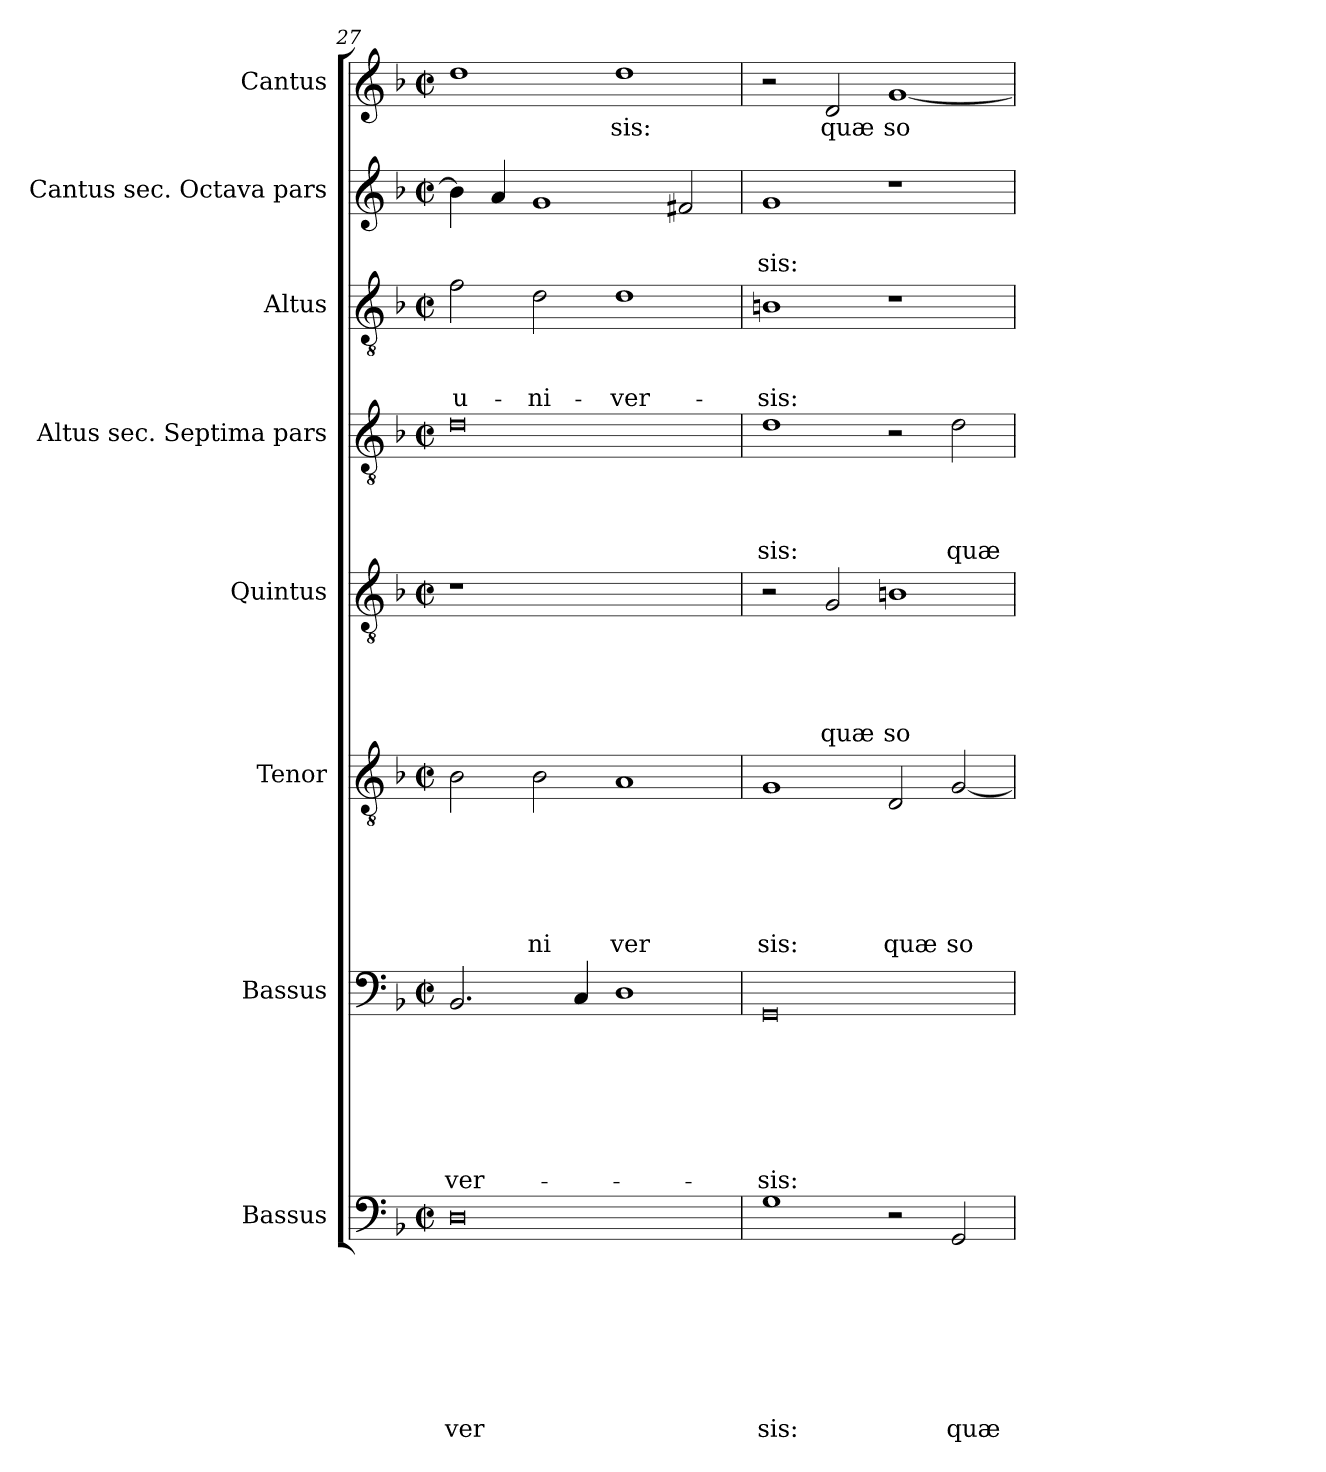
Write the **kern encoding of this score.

**kern	**text	**text	**text	**text	**text	**text	**text	**text	**kern	**text	**text	**text	**text	**text	**text	**text	**kern	**text	**text	**text	**text	**text	**text	**kern	**text	**text	**text	**text	**text	**kern	**text	**text	**text	**text	**kern	**text	**text	**text	**kern	**text	**text	**kern	**text
*part8	*part8	*part8	*part8	*part8	*part8	*part8	*part8	*part8	*part7	*part7	*part7	*part7	*part7	*part7	*part7	*part7	*part6	*part6	*part6	*part6	*part6	*part6	*part6	*part5	*part5	*part5	*part5	*part5	*part5	*part4	*part4	*part4	*part4	*part4	*part3	*part3	*part3	*part3	*part2	*part2	*part2	*part1	*part1
*staff8	*staff8	*staff8	*staff8	*staff8	*staff8	*staff8	*staff8	*staff8	*staff7	*staff7	*staff7	*staff7	*staff7	*staff7	*staff7	*staff7	*staff6	*staff6	*staff6	*staff6	*staff6	*staff6	*staff6	*staff5	*staff5	*staff5	*staff5	*staff5	*staff5	*staff4	*staff4	*staff4	*staff4	*staff4	*staff3	*staff3	*staff3	*staff3	*staff2	*staff2	*staff2	*staff1	*staff1
*I"Bassus	*	*	*	*	*	*	*	*	*I"Bassus	*	*	*	*	*	*	*	*I"Tenor	*	*	*	*	*	*	*I"Quintus	*	*	*	*	*	*I"Altus sec. Septima pars	*	*	*	*	*I"Altus	*	*	*	*I"Cantus sec. Octava pars	*	*	*I"Cantus	*
*	*	*	*	*	*	*	*	*	*I'Bassus	*	*	*	*	*	*	*	*I'Tenor	*	*	*	*	*	*	*I'Quintus	*	*	*	*	*	*	*	*	*	*	*I'Altus	*	*	*	*	*	*	*I'Cantus	*
!!LO:PB:g=z
*clefF4	*	*	*	*	*	*	*	*	*clefF4	*	*	*	*	*	*	*	*clefGv2	*	*	*	*	*	*	*clefGv2	*	*	*	*	*	*clefGv2	*	*	*	*	*clefGv2	*	*	*	*clefG2	*	*	*clefG2	*
*k[b-]	*	*	*	*	*	*	*	*	*k[b-]	*	*	*	*	*	*	*	*k[b-]	*	*	*	*	*	*	*k[b-]	*	*	*	*	*	*k[b-]	*	*	*	*	*k[b-]	*	*	*	*k[b-]	*	*	*k[b-]	*
*F:	*	*	*	*	*	*	*	*	*F:	*	*	*	*	*	*	*	*F:	*	*	*	*	*	*	*F:	*	*	*	*	*	*F:	*	*	*	*	*F:	*	*	*	*F:	*	*	*F:	*
*M2/2	*	*	*	*	*	*	*	*	*M2/2	*	*	*	*	*	*	*	*M2/2	*	*	*	*	*	*	*M2/2	*	*	*	*	*	*M2/2	*	*	*	*	*M2/2	*	*	*	*M2/2	*	*	*M2/2	*
*met(c|)	*	*	*	*	*	*	*	*	*met(c|)	*	*	*	*	*	*	*	*met(c|)	*	*	*	*	*	*	*met(c|)	*	*	*	*	*	*met(c|)	*	*	*	*	*met(c|)	*	*	*	*met(c|)	*	*	*met(c|)	*
=27	=27	=27	=27	=27	=27	=27	=27	=27	=27	=27	=27	=27	=27	=27	=27	=27	=27	=27	=27	=27	=27	=27	=27	=27	=27	=27	=27	=27	=27	=27	=27	=27	=27	=27	=27	=27	=27	=27	=27	=27	=27	=27	=27
!	!	!	!	!	!	!	!	!LO:LY:b	!	!	!	!	!	!	!	!LO:LY:b	!	!	!	!	!	!	!	!	!	!	!	!	!	!	!	!	!	!	!	!	!	!LO:LY:b	!	!	!	!	!
0D	.	.	.	.	.	.	.	-ver	2.BB-/	.	.	.	.	.	.	ver-	2B-\	.	.	.	.	.	.	1r	.	.	.	.	.	0d	.	.	.	.	2f\	.	.	u-	4b-\]	.	.	1dd	.
.	.	.	.	.	.	.	.	.	.	.	.	.	.	.	.	.	.	.	.	.	.	.	.	.	.	.	.	.	.	.	.	.	.	.	.	.	.	.	4a/	.	.	.	.
!	!	!	!	!	!	!	!	!	!	!	!	!	!	!	!	!	!	!	!	!	!	!	!LO:LY:b	!	!	!	!	!	!	!	!	!	!	!	!	!	!	!LO:LY:b	!	!	!	!	!
.	.	.	.	.	.	.	.	.	.	.	.	.	.	.	.	.	2B-\	.	.	.	.	.	ni	.	.	.	.	.	.	.	.	.	.	.	2d\	.	.	-ni-	1g	.	.	.	.
.	.	.	.	.	.	.	.	.	4C/	.	.	.	.	.	.	.	.	.	.	.	.	.	.	.	.	.	.	.	.	.	.	.	.	.	.	.	.	.	.	.	.	.	.
!	!	!	!	!	!	!	!	!	!	!	!	!	!	!	!	!	!	!	!	!	!	!	!LO:LY:b	!	!	!	!	!	!	!	!	!	!	!	!	!	!	!LO:LY:b	!	!	!	!	!LO:LY:b
.	.	.	.	.	.	.	.	.	1D	.	.	.	.	.	.	.	1A	.	.	.	.	.	ver	1ryy	.	.	.	.	.	.	.	.	.	.	1d	.	.	-ver-	.	.	.	1dd	sis:
.	.	.	.	.	.	.	.	.	.	.	.	.	.	.	.	.	.	.	.	.	.	.	.	.	.	.	.	.	.	.	.	.	.	.	.	.	.	.	2f#/	.	.	.	.
=28	=28	=28	=28	=28	=28	=28	=28	=28	=28	=28	=28	=28	=28	=28	=28	=28	=28	=28	=28	=28	=28	=28	=28	=28	=28	=28	=28	=28	=28	=28	=28	=28	=28	=28	=28	=28	=28	=28	=28	=28	=28	=28	=28
!	!	!	!	!	!	!	!	!LO:LY:b	!	!	!	!	!	!	!	!LO:LY:b	!	!	!	!	!	!	!LO:LY:b	!	!	!	!	!	!	!	!	!	!	!LO:LY:b	!	!	!	!LO:LY:b	!	!	!LO:LY:b	!	!
1G	.	.	.	.	.	.	.	sis:	0GG	.	.	.	.	.	.	-sis:	1G	.	.	.	.	.	sis:	2r	.	.	.	.	.	1d	.	.	.	sis:	1Bn	.	.	-sis:	1g	.	-sis:	2r	.
!	!	!	!	!	!	!	!	!	!	!	!	!	!	!	!	!	!	!	!	!	!	!	!	!	!	!	!	!	!LO:LY:b	!	!	!	!	!	!	!	!	!	!	!	!	!	!LO:LY:b
.	.	.	.	.	.	.	.	.	.	.	.	.	.	.	.	.	.	.	.	.	.	.	.	2G/	.	.	.	.	quæ	.	.	.	.	.	.	.	.	.	.	.	.	2d/	quæ
!	!	!	!	!	!	!	!	!	!	!	!	!	!	!	!	!	!	!	!	!	!	!	!LO:LY:b	!	!	!	!	!	!LO:LY:b	!	!	!	!	!	!	!	!	!	!	!	!	!	!LO:LY:b
2r	.	.	.	.	.	.	.	.	.	.	.	.	.	.	.	.	2D/	.	.	.	.	.	quæ	1Bn	.	.	.	.	so-	2r	.	.	.	.	1r	.	.	.	1r	.	.	[<1g	so
!	!	!	!	!	!	!	!	!LO:LY:b	!	!	!	!	!	!	!	!	!	!	!	!	!	!	!LO:LY:b	!	!	!	!	!	!	!	!	!	!	!LO:LY:b	!	!	!	!	!	!	!	!	!
2GG/	.	.	.	.	.	.	.	quæ	.	.	.	.	.	.	.	.	[<2G/	.	.	.	.	.	so	.	.	.	.	.	.	2d\	.	.	.	quæ	.	.	.	.	.	.	.	.	.
=	=	=	=	=	=	=	=	=	=	=	=	=	=	=	=	=	=	=	=	=	=	=	=	=	=	=	=	=	=	=	=	=	=	=	=	=	=	=	=	=	=	=	=
*-	*-	*-	*-	*-	*-	*-	*-	*-	*-	*-	*-	*-	*-	*-	*-	*-	*-	*-	*-	*-	*-	*-	*-	*-	*-	*-	*-	*-	*-	*-	*-	*-	*-	*-	*-	*-	*-	*-	*-	*-	*-	*-	*-
